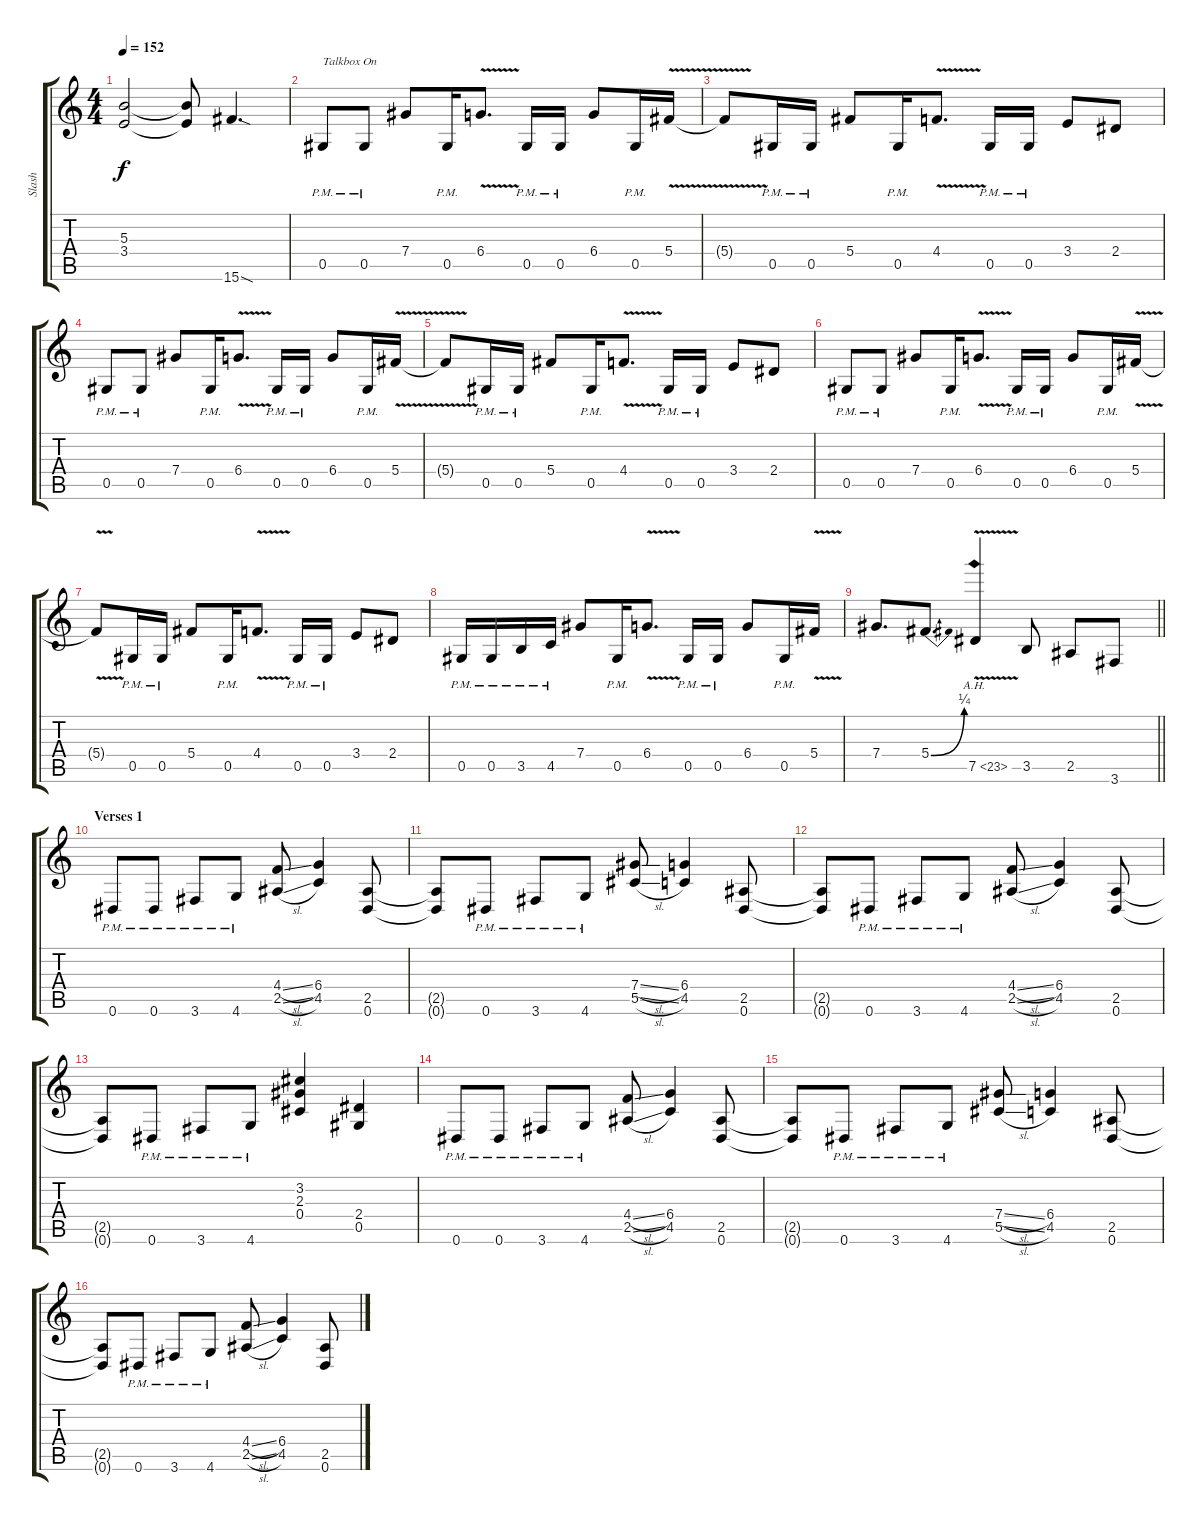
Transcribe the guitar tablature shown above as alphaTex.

\track ("Slash" "Slash") {instrument overdrivenguitar}
\staff {score tabs}
\tuning (Eb4 Bb3 Gb3 Db3 Ab2 Eb2) {hide}
\ts (4 4)
\tempo 152
\clef g2
\ks c
(5.3{t} 3.4{t}).2{dy f} (5.3{t} 3.4{t}).8 15.6{sod}.4{d} |
0.5{pm}.8{txt "Talkbox On"} 0.5{pm}.8 7.4.8 0.5{pm}.16 6.4{v}.8{d} 0.5{pm}.16 0.5{pm}.16 6.4.8 0.5{pm}.16 5.4{v}.16 |
5.4{t}.8 0.5{pm}.16 0.5{pm}.16 5.4.8 0.5{pm}.16 4.4{v}.8{d} 0.5{pm}.16 0.5{pm}.16 3.4.8 2.4.8 |
0.5{pm}.8 0.5{pm}.8 7.4.8 0.5{pm}.16 6.4{v}.8{d} 0.5{pm}.16 0.5{pm}.16 6.4.8 0.5{pm}.16 5.4{v}.16 |
5.4{t}.8 0.5{pm}.16 0.5{pm}.16 5.4.8 0.5{pm}.16 4.4{v}.8{d} 0.5{pm}.16 0.5{pm}.16 3.4.8 2.4.8 |
0.5{pm}.8 0.5{pm}.8 7.4.8 0.5{pm}.16 6.4{v}.8{d} 0.5{pm}.16 0.5{pm}.16 6.4.8 0.5{pm}.16 5.4{v}.16 |
5.4{t}.8 0.5{pm}.16 0.5{pm}.16 5.4.8 0.5{pm}.16 4.4{v}.8{d} 0.5{pm}.16 0.5{pm}.16 3.4.8 2.4.8 |
0.5{pm}.16 0.5{pm}.16 3.5{pm}.16 4.5{pm}.16 7.4.8 0.5{pm}.16 6.4{v}.8{d} 0.5{pm}.16 0.5{pm}.16 6.4.8 0.5{pm}.16 5.4{v}.16 |
\barLineRight lightlight
7.4.8{d} 5.4{be (bend 0 0 60 1)}.8{d} 7.5{ah 16 v}.4 3.5.8 2.5.8 3.6.8 |
\section ("" "Verses 1")
0.6{pm}.8 0.6{pm}.8 3.6{pm}.8 4.6{pm}.8 (4.4{sl} 2.5{sl}).8 (6.4 4.5).4 (2.5 0.6).8 |
(2.5{t} 0.6{t}).8 0.6{pm}.8 3.6{pm}.8 4.6{pm}.8 (7.4{sl} 5.5{sl}).8 (6.4 4.5).4 (2.5 0.6).8 |
(2.5{t} 0.6{t}).8 0.6{pm}.8 3.6{pm}.8 4.6{pm}.8 (4.4{sl} 2.5{sl}).8 (6.4 4.5).4 (2.5 0.6).8 |
(2.5{t} 0.6{t}).8 0.6{pm}.8 3.6{pm}.8 4.6{pm}.8 (3.2 2.3 0.4).4 (2.4 0.5).4 |
0.6{pm}.8 0.6{pm}.8 3.6{pm}.8 4.6{pm}.8 (4.4{sl} 2.5{sl}).8 (6.4 4.5).4 (2.5 0.6).8 |
(2.5{t} 0.6{t}).8 0.6{pm}.8 3.6{pm}.8 4.6{pm}.8 (7.4{sl} 5.5{sl}).8 (6.4 4.5).4 (2.5 0.6).8 |
(2.5{t} 0.6{t}).8 0.6{pm}.8 3.6{pm}.8 4.6{pm}.8 (4.4{sl} 2.5{sl}).8 (6.4 4.5).4 (2.5 0.6).8
